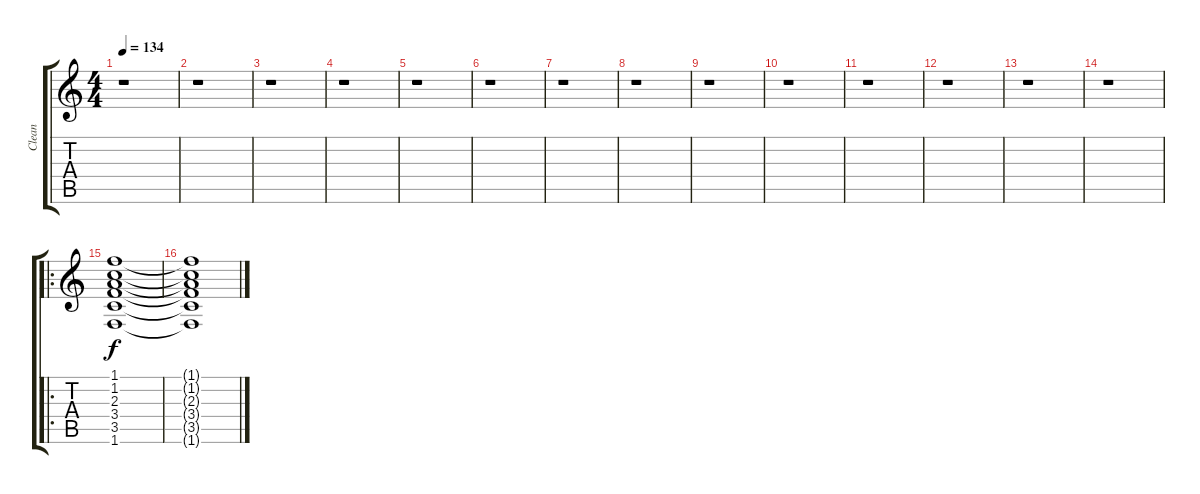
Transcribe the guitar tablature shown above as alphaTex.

\track ("Clean" "Clean") {instrument electricguitarclean}
\staff {score tabs}
\tuning (E4 B3 G3 D3 A2 E2) {hide}
\ts (4 4)
\tempo 134
\clef g2
\ks c
r.1{dy f} |
r.1 |
r.1 |
r.1 |
r.1 |
r.1 |
r.1 |
r.1 |
r.1 |
r.1 |
r.1 |
r.1 |
r.1 |
r.1 |
\ro
(1.1 1.2 2.3 3.4 3.5 1.6).1 |
(1.1{t} 1.2{t} 2.3{t} 3.4{t} 3.5{t} 1.6{t}).1
